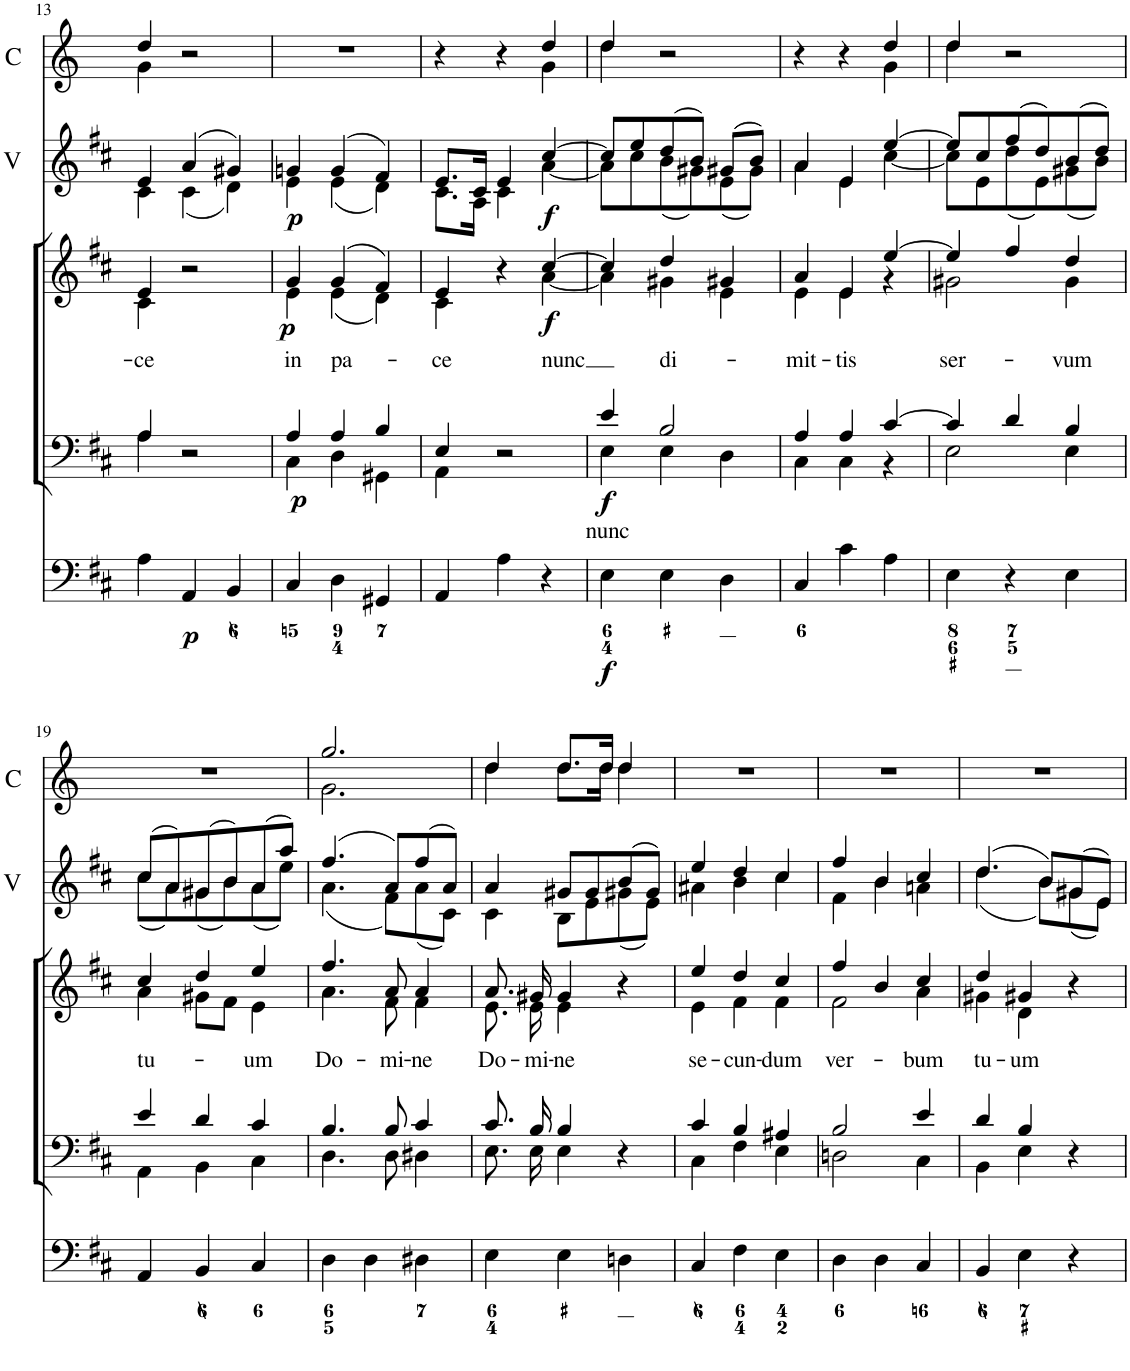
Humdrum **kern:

**kern	**dynam	**kern	**dynam	**kern	**dynam	**kern	**text	**dynam	**kern	**text	**dynam	**kern	**dynam	**kern
*part7	*part7	*part6	*part6	*part5	*part5	*part4	*part4	*part4	*part3	*part3	*part3	*part2	*part2	*part1
*staff7	*staff7	*staff6	*staff6	*staff5	*staff5	*staff4	*staff4	*staff4	*staff3	*staff3	*staff3	*staff2	*staff2	*staff1
*I"Violin	*	*I"Violin	*	*I"Organ	*	*I"Voice	*	*	*I"Voice	*	*	*I"2 Violini	*	*I"2 Corni in D
*I'Vln.	*	*I'Vln.	*	*	*	*	*	*	*	*	*	*I'V	*	*I'C
!!LO:PB:g=z
*clefG2	*	*clefG2	*	*clefF4	*	*clefF4	*	*	*clefG2	*	*	*clefG2	*	*clefG2
*	*	*	*	*	*	*	*	*	*	*	*	*	*	*Trd6c10
*k[f#c#]	*	*k[f#c#]	*	*k[f#c#]	*	*k[f#c#]	*	*	*k[f#c#]	*	*	*k[f#c#]	*	*k[]
*M3/4	*	*M3/4	*	*M3/4	*	*M3/4	*	*	*M3/4	*	*	*M3/4	*	*M3/4
=13	=13	=13	=13	=13	=13	=13	=13	=13	=13	=13	=13	=13	=13	=13
*	*	*	*	*	*	*^	*	*	*^	*	*	*	*	*
!	!	!	!	!	!	!	!	!	!	!	!	!LO:LY:b	!	!	!	!
*	*	*	*	*	*	*	*	*	*	*	*	*	*	*^	*	*^
4c#	.	4e	.	4A\	.	4A/	4A\	.	.	4e/	4c#\	-ce	.	4e/	4c#\	.	4dd/	4g\
!	!	!	!	!	!LO:DY:b	!	!	!	!	!	!	!	!	!	!	!	!	!
(4c#	.	(4a	.	4AA/	p	2r	2ryy	.	.	2r	2ryy	.	.	(4a/	(4c#\	.	2r	2ryy
4d)	.	4g#X)	.	4BB/	.	.	.	.	.	.	.	.	.	4g#X/)	4d\)	.	.	.
*	*	*	*	*	*	*	*	*	*	*	*	*	*	*	*	*	*v	*v
=14	=14	=14	=14	=14	=14	=14	=14	=14	=14	=14	=14	=14	=14	=14	=14	=14	=14
!	!LO:DY:b	!	!LO:DY:b	!	!	!	!	!	!LO:DY:b	!	!	!LO:LY:b	!LO:DY:b	!	!	!LO:DY:b	!
4e	p	4gn	p	4C#/	.	4A/	4C#\	.	p	4g/	4e\	in	p	4gn/	4e\	p	2.r
!	!	!	!	!	!	!	!	!	!	!	!	!LO:LY:b	!	!	!	!	!
(4e	.	(4g	.	4D\	.	4A/	4D\	.	.	(4g/	(4e\	pa-	.	(4g/	(4e\	.	.
4d)	.	4f#)	.	4GG#X/	.	4B/	4GG#X\	.	.	4f#/)	4d\)	.	.	4f#/)	4d\)	.	.
=15	=15	=15	=15	=15	=15	=15	=15	=15	=15	=15	=15	=15	=15	=15	=15	=15	=15
!	!	!	!	!	!	!	!	!	!	!	!	!LO:LY:b	!	!	!	!	!
*	*	*	*	*	*	*	*	*	*	*	*	*	*	*	*	*	*^
8.c#/L	.	8.e/L	.	4AA/	.	4E/	4AA\	.	.	4e/	4c#\	-ce	.	8.e/L	8.c#\L	.	4r	2ryy
16A/Jk	.	16c#/Jk	.	.	.	.	.	.	.	.	.	.	.	16c#/Jk	16A\Jk	.	.	.
4c#	.	4e	.	4A\	.	2r	2ryy	.	.	4r	4ryy	.	.	4e/	4c#\	.	4r	.
!	!LO:DY:b	!	!LO:DY:b	!	!	!	!	!	!	!	!	!LO:LY:b	!LO:DY:b	!	!	!LO:DY:b	!	!
[4a	f	[4cc#	f	4r	.	.	.	.	.	[4cc#/	[4a\	nunc	f	[4cc#/	[4a\	f	4dd/	4g\
=16	=16	=16	=16	=16	=16	=16	=16	=16	=16	=16	=16	=16	=16	=16	=16	=16	=16	=16
!	!	!	!	!	!LO:DY:b	!	!	!LO:LY:b	!LO:DY:b	!	!	!	!	!	!	!	!	!
8a\L]	.	8cc#\L]	.	4E\	f	4e/	4E\	nunc	f	4cc#/]	4a\]	.	.	8cc#/L]	8a\L]	.	4dd/	4dd\
8cc#\J	.	8ee\J	.	.	.	.	.	.	.	.	.	.	.	8ee/	8cc#\	.	.	.
!	!	!	!	!	!	!	!	!	!	!	!	!LO:LY:b	!	!	!	!	!	!
(8b/L	.	(8dd\L	.	4E\	.	2B/	4E\	.	.	4dd/	4g#X\	di-	.	(8dd/	(8b\	.	2r	2ryy
8g#X/J)	.	8b\J)	.	.	.	.	.	.	.	.	.	.	.	8b/J)	8g#X\)	.	.	.
(8e/L	.	(8g#X/L	.	4D\	.	.	4D\	.	.	4g#X/	4e\	.	.	(8g#X/L	(8e\	.	.	.
8g#/J)	.	8b/J)	.	.	.	.	.	.	.	.	.	.	.	8b/J)	8g#\J)	.	.	.
=17	=17	=17	=17	=17	=17	=17	=17	=17	=17	=17	=17	=17	=17	=17	=17	=17	=17	=17
!	!	!	!	!	!	!	!	!	!	!	!	!LO:LY:b	!	!	!	!	!	!
4a	.	4a	.	4C#/	.	4A/	4C#\	.	.	4a/	4e\	-mit-	.	4a/	4a\	.	4r	2ryy
!	!	!	!	!	!	!	!	!	!	!	!	!LO:LY:b	!	!	!	!	!	!
4e	.	4e	.	4c#\	.	4A/	4C#\	.	.	4e/	4e\	-tis	.	4e/	4e\	.	4r	.
[4cc#	.	[4ee	.	4A\	.	[4c#/	4r	.	.	[4ee/	4r	.	.	[4ee/	[4cc#\	.	4dd/	4g\
=18	=18	=18	=18	=18	=18	=18	=18	=18	=18	=18	=18	=18	=18	=18	=18	=18	=18	=18
!	!	!	!	!	!	!	!	!	!	!	!	!LO:LY:b	!	!	!	!	!	!
8cc#/L]	.	8ee\L]	.	4E\	.	4c#/]	2E\	.	.	4ee/]	2g#X\	ser-	.	8ee/L]	8cc#\L]	.	4dd/	4dd\
8e/J	.	8cc#\J	.	.	.	.	.	.	.	.	.	.	.	8cc#/	8e\	.	.	.
(8dd/L	.	(8ff#\L	.	4r	.	4d/	.	.	.	4ff#/	.	.	.	(8ff#/	(8dd\	.	2r	2ryy
8e/J)	.	8dd\J)	.	.	.	.	.	.	.	.	.	.	.	8dd/)	8e\)	.	.	.
!	!	!	!	!	!	!	!	!	!	!	!	!LO:LY:b	!	!	!	!	!	!
(8g#X/L	.	(8b\L	.	4E\	.	4B/	4E\	.	.	4dd/	4g#\	-vum	.	(8b/	(8g#X\	.	.	.
8b/J)	.	8dd\J)	.	.	.	.	.	.	.	.	.	.	.	8dd/J)	8b\J)	.	.	.
*	*	*	*	*	*	*	*	*	*	*	*	*	*	*	*	*	*v	*v
!!LO:LB:g=z
=19	=19	=19	=19	=19	=19	=19	=19	=19	=19	=19	=19	=19	=19	=19	=19	=19	=19
!	!	!	!	!	!	!	!	!	!	!	!	!LO:LY:b	!	!	!	!	!
(8cc#\L	.	(8cc#\L	.	4AA/	.	4e/	4AA\	.	.	4cc#/	4a\	tu-	.	(8cc#/L	(8cc#\L	.	2.r
8a\J)	.	8a\J)	.	.	.	.	.	.	.	.	.	.	.	8a/)	8a\)	.	.
(8g#X/L	.	(8g#X/L	.	4BB/	.	4d/	4BB\	.	.	4dd/	8g#X\L	.	.	(8g#X/	(8g#\	.	.
8b/J)	.	8b/J)	.	.	.	.	.	.	.	.	8f#\J	.	.	8b/)	8b\)	.	.
!	!	!	!	!	!	!	!	!	!	!	!	!LO:LY:b	!	!	!	!	!
(8a\L	.	(8a\L	.	4C#/	.	4c#/	4C#\	.	.	4ee/	4e\	-um	.	(8a/	(8a\	.	.
8ee\J)	.	8aa\J)	.	.	.	.	.	.	.	.	.	.	.	8aa/J)	8ee\J)	.	.
=20	=20	=20	=20	=20	=20	=20	=20	=20	=20	=20	=20	=20	=20	=20	=20	=20	=20
!	!	!	!	!	!	!	!	!	!	!	!	!LO:LY:b	!	!	!	!	!
*	*	*	*	*	*	*	*	*	*	*	*	*	*	*	*	*	*^
(4.a	.	(4.ff#	.	4D\	.	4.B/	4.D\	.	.	4.ff#/	4.a\	Do-	.	(4.ff#/	(4.a\	.	2.gg/	2.g\
.	.	.	.	4D\	.	.	.	.	.	.	.	.	.	.	.	.	.	.
!	!	!	!	!	!	!	!	!	!	!	!	!LO:LY:b	!	!	!	!	!	!
8f#)	.	8a)	.	.	.	8B/	8D\	.	.	8a/	8f#\	-mi-	.	8a/L)	8f#\L)	.	.	.
!	!	!	!	!	!	!	!	!	!	!	!	!LO:LY:b	!	!	!	!	!	!
(8a/L	.	(8ff#\L	.	4D#X\	.	4c#/	4D#X\	.	.	4a/	4f#\	-ne	.	(8ff#/	(8a\	.	.	.
8c#/J)	.	8a\J)	.	.	.	.	.	.	.	.	.	.	.	8a/J)	8c#\J)	.	.	.
=21	=21	=21	=21	=21	=21	=21	=21	=21	=21	=21	=21	=21	=21	=21	=21	=21	=21	=21
!	!	!	!	!	!	!	!	!	!	!	!	!LO:LY:b	!	!	!	!	!	!
4c#	.	4a	.	4E\	.	8.c#/L	8.E\L	.	.	8.a/	8.e\	Do-	.	4a/	4c#\	.	4dd/	4dd\
!	!	!	!	!	!	!	!	!	!	!	!	!LO:LY:b	!	!	!	!	!	!
.	.	.	.	.	.	16B/Jk	16E\Jk	.	.	16g#X/	16e\	-mi-	.	.	.	.	.	.
!	!	!	!	!	!	!	!	!	!	!	!	!LO:LY:b	!	!	!	!	!	!
8B/L	.	8g#X/L	.	4E\	.	4B/	4E\	.	.	4g#/	4e\	-ne	.	8g#X/L	8B\L	.	8.dd/L	8.dd\L
8e/J	.	8g#/J	.	.	.	.	.	.	.	.	.	.	.	8g#/	8e\	.	.	.
.	.	.	.	.	.	.	.	.	.	.	.	.	.	.	.	.	16dd/Jk	16dd\Jk
(8g#X/L	.	(8b/L	.	4Dn\	.	4r	4ryy	.	.	4r	4ryy	.	.	(8b/	(8g#X\	.	4dd/	4dd\
8e/J)	.	8g#/J)	.	.	.	.	.	.	.	.	.	.	.	8g#/J)	8e\J)	.	.	.
*	*	*	*	*	*	*	*	*	*	*	*	*	*	*	*	*	*v	*v
=22	=22	=22	=22	=22	=22	=22	=22	=22	=22	=22	=22	=22	=22	=22	=22	=22	=22
!	!	!	!	!	!	!	!	!	!	!	!	!LO:LY:b	!	!	!	!	!
4a#X	.	4ee	.	4C#/	.	4c#/	4C#\	.	.	4ee/	4e\	se-	.	4ee/	4a#X\	.	2.r
!	!	!	!	!	!	!	!	!	!	!	!	!LO:LY:b	!	!	!	!	!
4b	.	4dd	.	4F#\	.	4B/	4F#\	.	.	4dd/	4f#\	-cun-	.	4dd/	4b\	.	.
!	!	!	!	!	!	!	!	!	!	!	!	!LO:LY:b	!	!	!	!	!
4cc#	.	4cc#	.	4E\	.	4A#X/	4E\	.	.	4cc#/	4f#\	-dum	.	4cc#/	4cc#\	.	.
=23	=23	=23	=23	=23	=23	=23	=23	=23	=23	=23	=23	=23	=23	=23	=23	=23	=23
!	!	!	!	!	!	!	!	!	!	!	!	!LO:LY:b	!	!	!	!	!
4f#	.	4ff#	.	4D\	.	2B/	2Dn\	.	.	4ff#/	2f#\	ver-	.	4ff#/	4f#\	.	2.r
4b	.	4b	.	4D\	.	.	.	.	.	4b/	.	.	.	4b/	4b\	.	.
!	!	!	!	!	!	!	!	!	!	!	!	!LO:LY:b	!	!	!	!	!
4an	.	4cc#	.	4C#/	.	4e/	4C#\	.	.	4cc#/	4a\	-bum	.	4cc#/	4an\	.	.
=24	=24	=24	=24	=24	=24	=24	=24	=24	=24	=24	=24	=24	=24	=24	=24	=24	=24
!	!	!	!	!	!	!	!	!	!	!	!	!LO:LY:b	!	!	!	!	!
(4.dd	.	(4.dd	.	4BB/	.	4d/	4BB\	.	.	4dd/	4g#X\	tu-	.	(4.dd/	(4.dd\	.	2.r
!	!	!	!	!	!	!	!	!	!	!	!	!LO:LY:b	!	!	!	!	!
.	.	.	.	4E\	.	4B/	4E\	.	.	4g#X/	4d\	-um	.	.	.	.	.
8b)	.	8b)	.	.	.	.	.	.	.	.	.	.	.	8b/L)	8b\L)	.	.
(8g#X/L	.	(8g#X/L	.	4r	.	4r	4ryy	.	.	4r	4ryy	.	.	(8g#X/	(8g#\	.	.
8e/J)	.	8e/J)	.	.	.	.	.	.	.	.	.	.	.	8e/J)	8e\J)	.	.
*	*	*	*	*	*	*v	*v	*	*	*	*	*	*	*v	*v	*	*
*	*	*	*	*	*	*	*	*	*v	*v	*	*	*	*	*
=	=	=	=	=	=	=	=	=	=	=	=	=	=	=
*-	*-	*-	*-	*-	*-	*-	*-	*-	*-	*-	*-	*-	*-	*-
